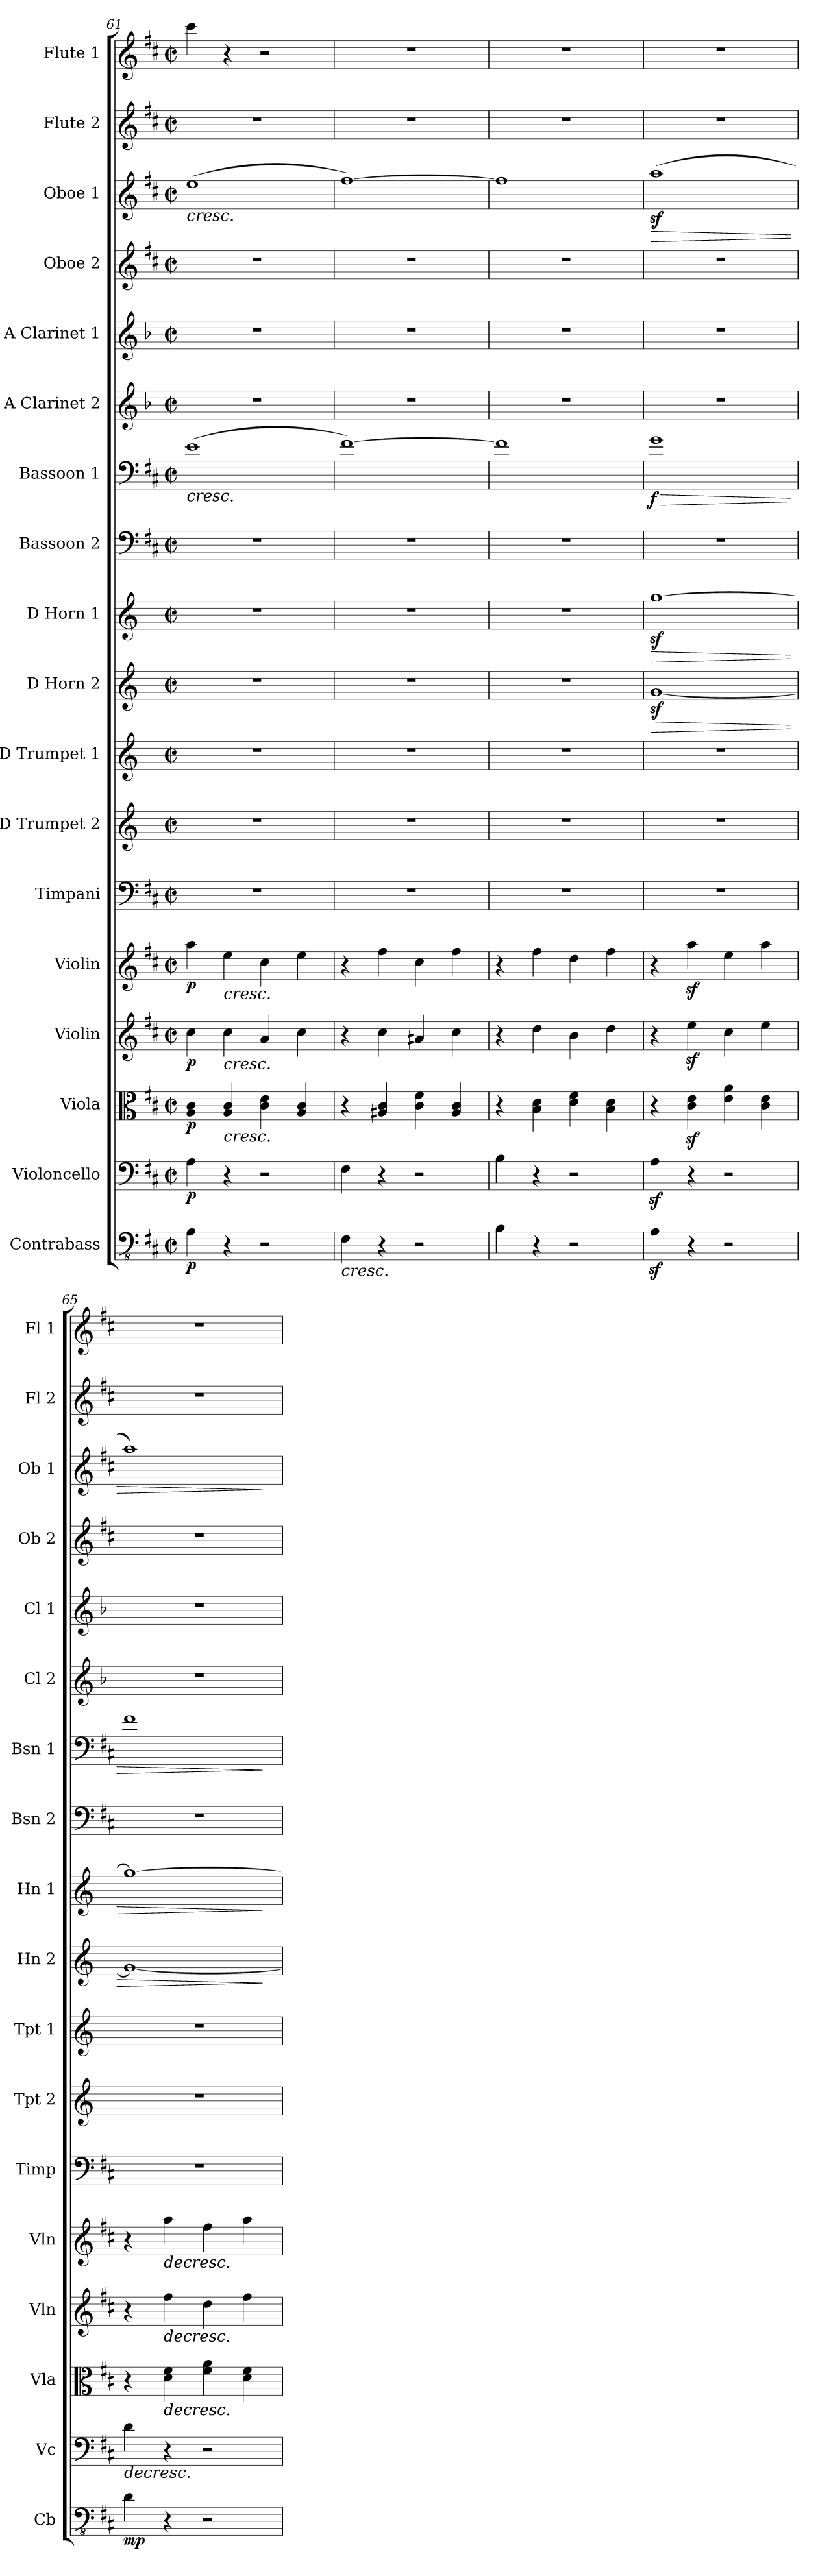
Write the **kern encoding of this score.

**kern	**dynam	**kern	**dynam	**kern	**dynam	**kern	**dynam	**kern	**dynam	**kern	**kern	**kern	**kern	**dynam	**kern	**dynam	**kern	**kern	**dynam	**kern	**kern	**kern	**kern	**dynam	**kern	**kern
*part18	*part18	*part17	*part17	*part16	*part16	*part15	*part15	*part14	*part14	*part13	*part12	*part11	*part10	*part10	*part9	*part9	*part8	*part7	*part7	*part6	*part5	*part4	*part3	*part3	*part2	*part1
*staff18	*staff18	*staff17	*staff17	*staff16	*staff16	*staff15	*staff15	*staff14	*staff14	*staff13	*staff12	*staff11	*staff10	*staff10	*staff9	*staff9	*staff8	*staff7	*staff7	*staff6	*staff5	*staff4	*staff3	*staff3	*staff2	*staff1
*I"Contrabass	*	*I"Violoncello	*	*I"Viola	*	*I"Violin	*	*I"Violin	*	*I"Timpani	*I"D Trumpet 2	*I"D Trumpet 1	*I"D Horn 2	*	*I"D Horn 1	*	*I"Bassoon 2	*I"Bassoon 1	*	*I"A Clarinet 2	*I"A Clarinet 1	*I"Oboe 2	*I"Oboe 1	*	*I"Flute 2	*I"Flute 1
*I'Cb	*	*I'Vc	*	*I'Vla	*	*I'Vln	*	*I'Vln	*	*I'Timp	*I'Tpt 2	*I'Tpt 1	*I'Hn 2	*	*I'Hn 1	*	*I'Bsn 2	*I'Bsn 1	*	*I'Cl 2	*I'Cl 1	*I'Ob 2	*I'Ob 1	*	*I'Fl 2	*I'Fl 1
*clefFv4	*	*clefF4	*	*clefC3	*	*clefG2	*	*clefG2	*	*clefF4	*clefG2	*clefG2	*clefG2	*	*clefG2	*	*clefF4	*clefF4	*	*clefG2	*clefG2	*clefG2	*clefG2	*	*clefG2	*clefG2
*	*	*	*	*	*	*	*	*	*	*	*ITrd-1c-2	*ITrd-1c-2	*ITrd6c10	*	*ITrd6c10	*	*	*	*	*ITrd2c3	*ITrd2c3	*	*	*	*	*
*k[f#c#]	*	*k[f#c#]	*	*k[f#c#]	*	*k[f#c#]	*	*k[f#c#]	*	*k[f#c#]	*k[f#c#]	*k[f#c#]	*k[f#c#]	*	*k[f#c#]	*	*k[f#c#]	*k[f#c#]	*	*k[f#c#]	*k[f#c#]	*k[f#c#]	*k[f#c#]	*	*k[f#c#]	*k[f#c#]
*M2/2	*	*M2/2	*	*M2/2	*	*M2/2	*	*M2/2	*	*M2/2	*M2/2	*M2/2	*M2/2	*	*M2/2	*	*M2/2	*M2/2	*	*M2/2	*M2/2	*M2/2	*M2/2	*	*M2/2	*M2/2
*met(c|)	*	*met(c|)	*	*met(c|)	*	*met(c|)	*	*met(c|)	*	*met(c|)	*met(c|)	*met(c|)	*met(c|)	*	*met(c|)	*	*met(c|)	*met(c|)	*	*met(c|)	*met(c|)	*met(c|)	*met(c|)	*	*met(c|)	*met(c|)
=61	=61	=61	=61	=61	=61	=61	=61	=61	=61	=61	=61	=61	=61	=61	=61	=61	=61	=61	=61	=61	=61	=61	=61	=61	=61	=61
!	!	!	!	!	!	!	!	!	!	!	!	!	!	!	!	!	!	!	!	!	!	!	!LO:TX:b:i:t=cresc.	!	!	!
!	!	!	!	!	!	!	!	!	!	!	!	!	!	!	!	!	!	!LO:TX:b:i:t=cresc.	!	!	!	!	!	!	!	!
!	!LO:DY:b	!	!LO:DY:b	!	!LO:DY:b	!	!LO:DY:b	!	!LO:DY:b	!	!	!	!	!	!	!	!	!	!	!	!	!	!	!	!	!
4AA\	p	4A\	p	4A/ 4c#/	p	4cc#\	p	4aa\	p	1r	1r	1r	1r	.	1r	.	1r	(>1e	.	1r	1r	1r	(>1ee	.	1r	4ccc#\
!	!	!	!	!	!	!	!	!LO:TX:b:i:t=cresc.	!	!	!	!	!	!	!	!	!	!	!	!	!	!	!	!	!	!
!	!	!	!	!	!	!LO:TX:b:i:t=cresc.	!	!	!	!	!	!	!	!	!	!	!	!	!	!	!	!	!	!	!	!
!	!	!	!	!LO:TX:b:i:t=cresc.	!	!	!	!	!	!	!	!	!	!	!	!	!	!	!	!	!	!	!	!	!	!
4r	.	4r	.	4A/ 4c#/	.	4cc#\	.	4ee\	.	.	.	.	.	.	.	.	.	.	.	.	.	.	.	.	.	4r
2r	.	2r	.	4c#\ 4e\	.	4a/	.	4cc#\	.	.	.	.	.	.	.	.	.	.	.	.	.	.	.	.	.	2r
.	.	.	.	4A/ 4c#/	.	4cc#\	.	4ee\	.	.	.	.	.	.	.	.	.	.	.	.	.	.	.	.	.	.
=62	=62	=62	=62	=62	=62	=62	=62	=62	=62	=62	=62	=62	=62	=62	=62	=62	=62	=62	=62	=62	=62	=62	=62	=62	=62	=62
!LO:TX:b:i:t=cresc.	!	!	!	!	!	!	!	!	!	!	!	!	!	!	!	!	!	!	!	!	!	!	!	!	!	!
4FF#\	.	4F#\	.	4r	.	4r	.	4r	.	1r	1r	1r	1r	.	1r	.	1r	[1f#)	.	1r	1r	1r	[1ff#)	.	1r	1r
4r	.	4r	.	4A#X/ 4c#/	.	4cc#\	.	4ff#\	.	.	.	.	.	.	.	.	.	.	.	.	.	.	.	.	.	.
2r	.	2r	.	4c#\ 4f#\	.	4a#X/	.	4cc#\	.	.	.	.	.	.	.	.	.	.	.	.	.	.	.	.	.	.
.	.	.	.	4A#/ 4c#/	.	4cc#\	.	4ff#\	.	.	.	.	.	.	.	.	.	.	.	.	.	.	.	.	.	.
=63	=63	=63	=63	=63	=63	=63	=63	=63	=63	=63	=63	=63	=63	=63	=63	=63	=63	=63	=63	=63	=63	=63	=63	=63	=63	=63
4BB\	.	4B\	.	4r	.	4r	.	4r	.	1r	1r	1r	1r	.	1r	.	1r	1f#]	.	1r	1r	1r	1ff#]	.	1r	1r
4r	.	4r	.	4B\ 4d\	.	4dd\	.	4ff#\	.	.	.	.	.	.	.	.	.	.	.	.	.	.	.	.	.	.
2r	.	2r	.	4d\ 4f#\	.	4b\	.	4dd\	.	.	.	.	.	.	.	.	.	.	.	.	.	.	.	.	.	.
.	.	.	.	4B\ 4d\	.	4dd\	.	4ff#\	.	.	.	.	.	.	.	.	.	.	.	.	.	.	.	.	.	.
!!LO:PB:g=z
=64	=64	=64	=64	=64	=64	=64	=64	=64	=64	=64	=64	=64	=64	=64	=64	=64	=64	=64	=64	=64	=64	=64	=64	=64	=64	=64
!	!	!	!	!	!	!	!	!	!	!	!	!	!	!LO:HP:b	!	!LO:HP:b	!	!	!LO:HP:b	!	!	!	!	!LO:HP:b	!	!
!	!	!	!	!	!	!	!	!	!	!	!	!	!	!	!	!	!	!	!LO:DY:n=1:b	!	!	!	!	!	!	!
4AAz<\	.	4Az<\	.	4r	.	4r	.	4r	.	1r	1r	1r	[1Az<	>	[1az<	>	1r	1g	> f	1r	1r	1r	(>1aaz<	>	1r	1r
4r	.	4r	.	4c#\z< 4e\z<	.	4eez<\	.	4aaz<\	.	.	.	.	.	.	.	.	.	.	.	.	.	.	.	.	.	.
2r	.	2r	.	4e\ 4a\	.	4cc#\	.	4ee\	.	.	.	.	.	.	.	.	.	.	.	.	.	.	.	.	.	.
.	.	.	.	4c#\ 4e\	.	4ee\	.	4aa\	.	.	.	.	.	.	.	.	.	.	.	.	.	.	.	.	.	.
=65	=65	=65	=65	=65	=65	=65	=65	=65	=65	=65	=65	=65	=65	=65	=65	=65	=65	=65	=65	=65	=65	=65	=65	=65	=65	=65
!	!	!LO:TX:b:i:t=decresc.	!	!	!	!	!	!	!	!	!	!	!	!	!	!	!	!	!	!	!	!	!	!	!	!
!	!LO:DY:b	!	!	!	!	!	!	!	!	!	!	!	!	!	!	!	!	!	!	!	!	!	!	!	!	!
4D\	mp	4d\	.	4r	.	4r	.	4r	.	1r	1r	1r	1A_	.	1a_	.	1r	1f#	.	1r	1r	1r	1aa)	.	1r	1r
!	!	!	!	!	!	!	!	!LO:TX:b:i:t=decresc.	!	!	!	!	!	!	!	!	!	!	!	!	!	!	!	!	!	!
!	!	!	!	!	!	!LO:TX:b:i:t=decresc.	!	!	!	!	!	!	!	!	!	!	!	!	!	!	!	!	!	!	!	!
!	!	!	!	!LO:TX:b:i:t=decresc.	!	!	!	!	!	!	!	!	!	!	!	!	!	!	!	!	!	!	!	!	!	!
4r	.	4r	.	4d\ 4f#\	.	4ff#\	.	4aa\	.	.	.	.	.	.	.	.	.	.	.	.	.	.	.	.	.	.
2r	.	2r	.	4f#\ 4a\	.	4dd\	.	4ff#\	.	.	.	.	.	.	.	.	.	.	.	.	.	.	.	.	.	.
.	.	.	.	4d\ 4f#\	.	4ff#\	.	4aa\	.	.	.	.	.	.	.	.	.	.	.	.	.	.	.	.	.	.
.	.	.	.	.	.	.	.	.	.	.	.	.	.	]	.	]	.	.	]	.	.	.	.	]	.	.
=	=	=	=	=	=	=	=	=	=	=	=	=	=	=	=	=	=	=	=	=	=	=	=	=	=	=
*-	*-	*-	*-	*-	*-	*-	*-	*-	*-	*-	*-	*-	*-	*-	*-	*-	*-	*-	*-	*-	*-	*-	*-	*-	*-	*-
